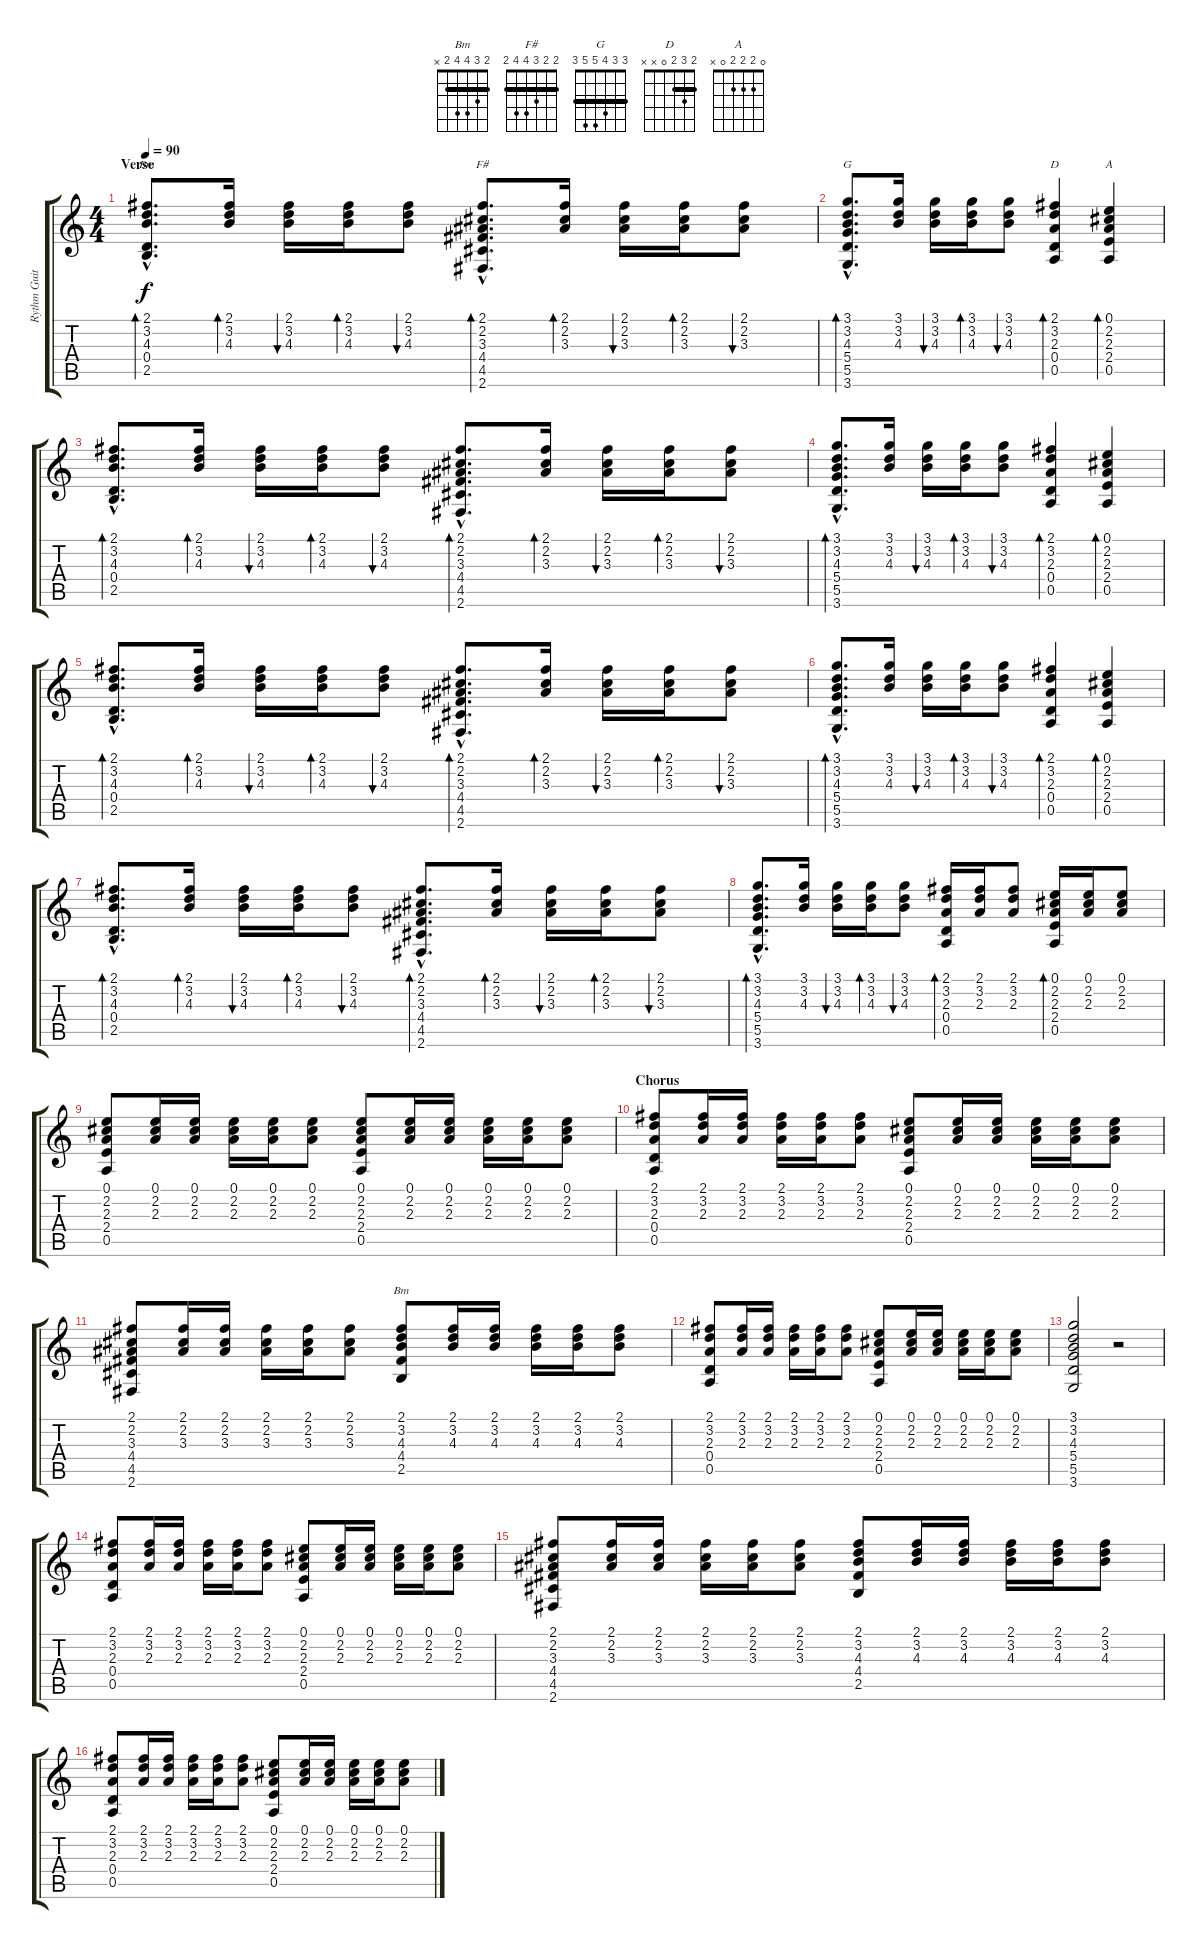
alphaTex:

\track ("Rythm Guitar" "Rythm Guit") {instrument acousticguitarnylon}
\staff {score tabs}
\tuning (E4 B3 G3 D3 A2 E2) {hide}
\chord ("Bm" 2 3 4 0 2 x)
\chord ("F#" 2 2 3 4 4 2) {barre 2}
\chord ("G" 3 3 4 5 5 3) {barre 3}
\chord ("D" 2 3 2 0 x x) {barre 2}
\chord ("A" 0 2 2 2 0 x)
\chord ("Bm" 2 3 4 4 2 x) {barre 2}
\ts (4 4)
\section ("" "Verse")
\tempo 90
\clef g2
\ks c
(2.1{hac} 3.2{hac} 4.3{hac} 0.4{hac} 2.5{hac}).8{d bd 60 ch "Bm" dy f} (2.1 3.2 4.3).16{bd 60} (2.1 3.2 4.3).16{bu 60} (2.1 3.2 4.3).16{bd 60} (2.1 3.2 4.3).8{bu 60} (2.1{hac} 2.2{hac} 3.3{hac} 4.4{hac} 4.5{hac} 2.6{hac}).8{d bd 60 ch "F#"} (2.1 2.2 3.3).16{bd 60} (2.1 2.2 3.3).16{bu 60} (2.1 2.2 3.3).16{bd 60} (2.1 2.2 3.3).8{bu 60} |
(3.1{hac} 3.2{hac} 4.3{hac} 5.4{hac} 5.5{hac} 3.6{hac}).8{d bd 60 ch "G"} (3.1 3.2 4.3).16 (3.1 3.2 4.3).16{bu 60} (3.1 3.2 4.3).16{bd 60} (3.1 3.2 4.3).8{bu 60} (2.1 3.2 2.3 0.4 0.5).4{bd 60 ch "D"} (0.1 2.2 2.3 2.4 0.5).4{bd 60 ch "A"} |
(2.1{hac} 3.2{hac} 4.3{hac} 0.4{hac} 2.5{hac}).8{d bd 60} (2.1 3.2 4.3).16{bd 60} (2.1 3.2 4.3).16{bu 60} (2.1 3.2 4.3).16{bd 60} (2.1 3.2 4.3).8{bu 60} (2.1{hac} 2.2{hac} 3.3{hac} 4.4{hac} 4.5{hac} 2.6{hac}).8{d bd 60} (2.1 2.2 3.3).16{bd 60} (2.1 2.2 3.3).16{bu 60} (2.1 2.2 3.3).16{bd 60} (2.1 2.2 3.3).8{bu 60} |
(3.1{hac} 3.2{hac} 4.3{hac} 5.4{hac} 5.5{hac} 3.6{hac}).8{d bd 60} (3.1 3.2 4.3).16 (3.1 3.2 4.3).16{bu 60} (3.1 3.2 4.3).16{bd 60} (3.1 3.2 4.3).8{bu 60} (2.1 3.2 2.3 0.4 0.5).4{bd 60} (0.1 2.2 2.3 2.4 0.5).4{bd 60} |
(2.1{hac} 3.2{hac} 4.3{hac} 0.4{hac} 2.5{hac}).8{d bd 60} (2.1 3.2 4.3).16{bd 60} (2.1 3.2 4.3).16{bu 60} (2.1 3.2 4.3).16{bd 60} (2.1 3.2 4.3).8{bu 60} (2.1{hac} 2.2{hac} 3.3{hac} 4.4{hac} 4.5{hac} 2.6{hac}).8{d bd 60} (2.1 2.2 3.3).16{bd 60} (2.1 2.2 3.3).16{bu 60} (2.1 2.2 3.3).16{bd 60} (2.1 2.2 3.3).8{bu 60} |
(3.1{hac} 3.2{hac} 4.3{hac} 5.4{hac} 5.5{hac} 3.6{hac}).8{d bd 60} (3.1 3.2 4.3).16 (3.1 3.2 4.3).16{bu 60} (3.1 3.2 4.3).16{bd 60} (3.1 3.2 4.3).8{bu 60} (2.1 3.2 2.3 0.4 0.5).4{bd 60} (0.1 2.2 2.3 2.4 0.5).4{bd 60} |
(2.1{hac} 3.2{hac} 4.3{hac} 0.4{hac} 2.5{hac}).8{d bd 60} (2.1 3.2 4.3).16{bd 60} (2.1 3.2 4.3).16{bu 60} (2.1 3.2 4.3).16{bd 60} (2.1 3.2 4.3).8{bu 60} (2.1{hac} 2.2{hac} 3.3{hac} 4.4{hac} 4.5{hac} 2.6{hac}).8{d bd 60} (2.1 2.2 3.3).16{bd 60} (2.1 2.2 3.3).16{bu 60} (2.1 2.2 3.3).16{bd 60} (2.1 2.2 3.3).8{bu 60} |
(3.1{hac} 3.2{hac} 4.3{hac} 5.4{hac} 5.5{hac} 3.6{hac}).8{d bd 60} (3.1 3.2 4.3).16 (3.1 3.2 4.3).16{bu 60} (3.1 3.2 4.3).16{bd 60} (3.1 3.2 4.3).8{bu 60} (2.1 3.2 2.3 0.4 0.5).16{bd 60} (2.1 3.2 2.3).16 (2.1 3.2 2.3).8 (0.1 2.2 2.3 2.4 0.5).16{bd 60} (0.1 2.2 2.3).16 (0.1 2.2 2.3).8 |
(0.1 2.2 2.3 2.4 0.5).8 (0.1 2.2 2.3).16 (0.1 2.2 2.3).16 (0.1 2.2 2.3).16 (0.1 2.2 2.3).16 (0.1 2.2 2.3).8 (0.1 2.2 2.3 2.4 0.5).8 (0.1 2.2 2.3).16 (0.1 2.2 2.3).16 (0.1 2.2 2.3).16 (0.1 2.2 2.3).16 (0.1 2.2 2.3).8 |
\section ("" "Chorus")
(2.1 3.2 2.3 0.4 0.5).8 (2.1 3.2 2.3).16 (2.1 3.2 2.3).16 (2.1 3.2 2.3).16 (2.1 3.2 2.3).16 (2.1 3.2 2.3).8 (0.1 2.2 2.3 2.4 0.5).8 (0.1 2.2 2.3).16 (0.1 2.2 2.3).16 (0.1 2.2 2.3).16 (0.1 2.2 2.3).16 (0.1 2.2 2.3).8 |
(2.1 2.2 3.3 4.4 4.5 2.6).8 (2.1 2.2 3.3).16 (2.1 2.2 3.3).16 (2.1 2.2 3.3).16 (2.1 2.2 3.3).16 (2.1 2.2 3.3).8 (2.1 3.2 4.3 4.4 2.5).8{ch "Bm"} (2.1 3.2 4.3).16 (2.1 3.2 4.3).16 (2.1 3.2 4.3).16 (2.1 3.2 4.3).16 (2.1 3.2 4.3).8 |
(2.1 3.2 2.3 0.4 0.5).8 (2.1 3.2 2.3).16 (2.1 3.2 2.3).16 (2.1 3.2 2.3).16 (2.1 3.2 2.3).16 (2.1 3.2 2.3).8 (0.1 2.2 2.3 2.4 0.5).8 (0.1 2.2 2.3).16 (0.1 2.2 2.3).16 (0.1 2.2 2.3).16 (0.1 2.2 2.3).16 (0.1 2.2 2.3).8 |
(3.1 3.2 4.3 5.4 5.5 3.6).2 r.2 |
(2.1 3.2 2.3 0.4 0.5).8 (2.1 3.2 2.3).16 (2.1 3.2 2.3).16 (2.1 3.2 2.3).16 (2.1 3.2 2.3).16 (2.1 3.2 2.3).8 (0.1 2.2 2.3 2.4 0.5).8 (0.1 2.2 2.3).16 (0.1 2.2 2.3).16 (0.1 2.2 2.3).16 (0.1 2.2 2.3).16 (0.1 2.2 2.3).8 |
(2.1 2.2 3.3 4.4 4.5 2.6).8 (2.1 2.2 3.3).16 (2.1 2.2 3.3).16 (2.1 2.2 3.3).16 (2.1 2.2 3.3).16 (2.1 2.2 3.3).8 (2.1 3.2 4.3 4.4 2.5).8 (2.1 3.2 4.3).16 (2.1 3.2 4.3).16 (2.1 3.2 4.3).16 (2.1 3.2 4.3).16 (2.1 3.2 4.3).8 |
(2.1 3.2 2.3 0.4 0.5).8 (2.1 3.2 2.3).16 (2.1 3.2 2.3).16 (2.1 3.2 2.3).16 (2.1 3.2 2.3).16 (2.1 3.2 2.3).8 (0.1 2.2 2.3 2.4 0.5).8 (0.1 2.2 2.3).16 (0.1 2.2 2.3).16 (0.1 2.2 2.3).16 (0.1 2.2 2.3).16 (0.1 2.2 2.3).8
